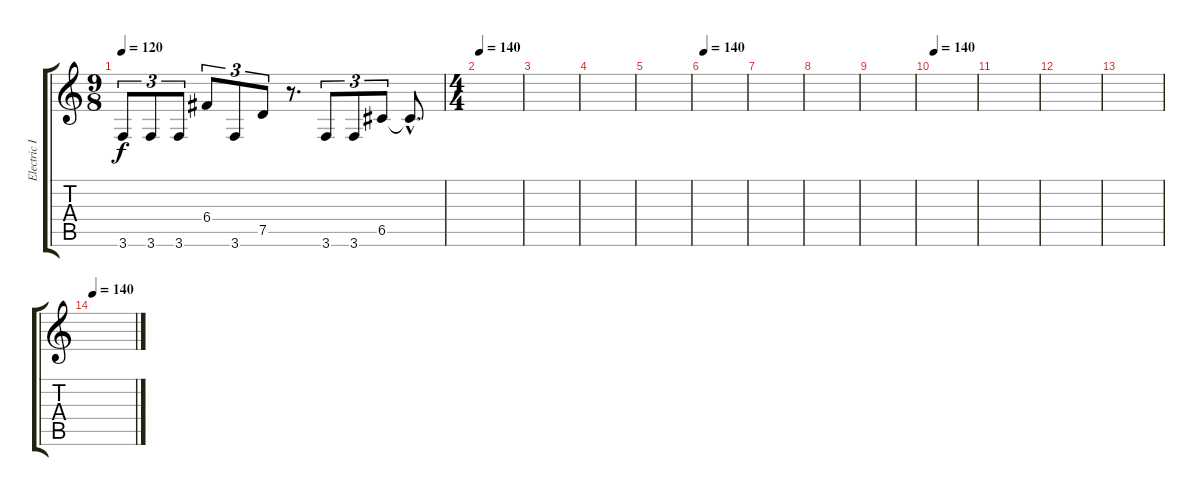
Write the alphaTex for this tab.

\track ("Electric II" "Electric I") {instrument distortionguitar}
\staff {score tabs}
\tuning (D4 A3 F3 C3 G2 D2) {hide}
\ts (9 8)
\tempo 120
\clef g2
\ks c
3.6.8{tu (3 2) dy f} 3.6.8{tu (3 2)} 3.6.8{tu (3 2)} 6.4.8{tu (3 2)} 3.6.8{tu (3 2)} 7.5.8{tu (3 2)} r.8{d} 3.6.8{tu (3 2)} 3.6.8{tu (3 2)} 6.5.8{tu (3 2)} 6.5{hac t}.8{d} |
\ts (4 4)
\tempo 140
|
|
|
|
\tempo 140
|
|
|
|
\tempo 140
|
|
|
|
\tempo 140
